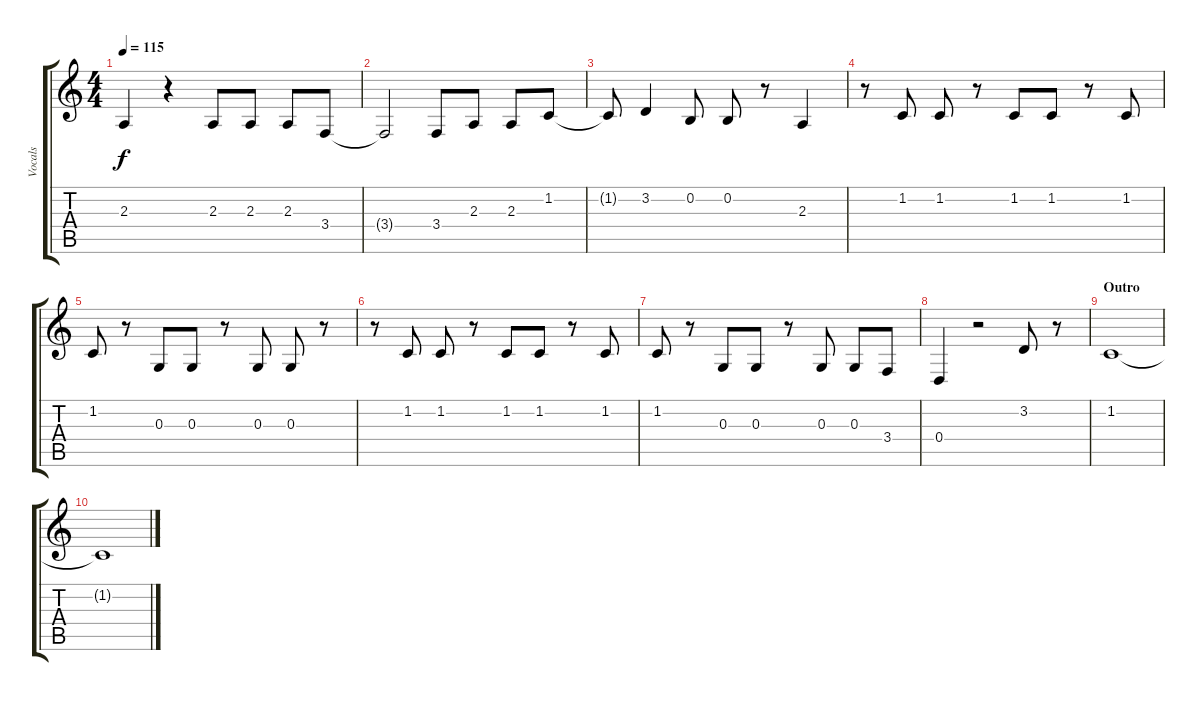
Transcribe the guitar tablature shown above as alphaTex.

\track ("Vocals" "Vocals") {instrument bassoon}
\staff {score tabs}
\tuning (E4 B3 G3 D3 A2 E2) {hide}
\ts (4 4)
\tempo 115
\clef g2
\ks c
2.3{t}.4{dy f} r.4 2.3.8 2.3.8 2.3.8 3.4.8 |
3.4{t}.2 3.4.8 2.3.8 2.3.8 1.2.8 |
1.2{t}.8 3.2.4 0.2.8 0.2.8 r.8 2.3.4 |
r.8 1.2.8 1.2.8 r.8 1.2.8 1.2.8 r.8 1.2.8 |
1.2.8 r.8 0.3.8 0.3.8 r.8 0.3.8 0.3.8 r.8 |
r.8 1.2.8 1.2.8 r.8 1.2.8 1.2.8 r.8 1.2.8 |
1.2.8 r.8 0.3.8 0.3.8 r.8 0.3.8 0.3.8 3.4.8 |
0.4.4 r.2 3.2.8 r.8 |
\section ("" "Outro")
1.2.1 |
1.2{t}.1{volume 0}
